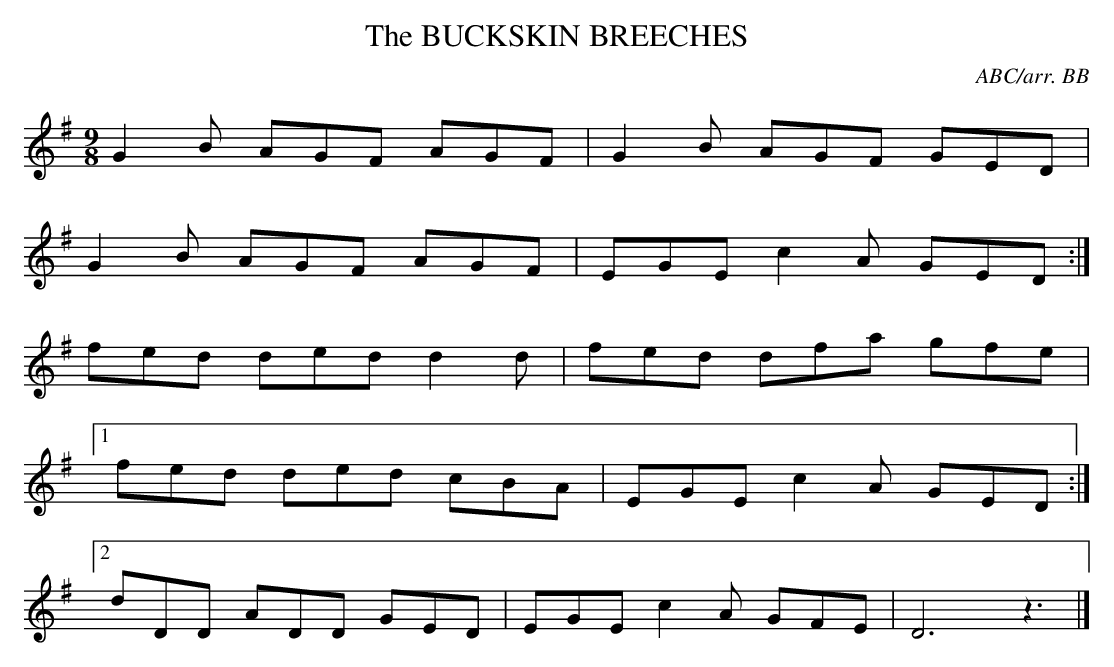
X:1
T:BUCKSKIN BREECHES, The
C:ABC/arr. BB
L:1/8
M:9/8
K:G
G2B AGF AGF|G2B AGF GED|
G2B AGF AGF|EGE c2A GED:|
fed ded d2d|fed dfa gfe|
[1 fed ded cBA|EGE c2A GED :|
[2 dDD ADD GED|EGE c2A GFE|D6z3|]
